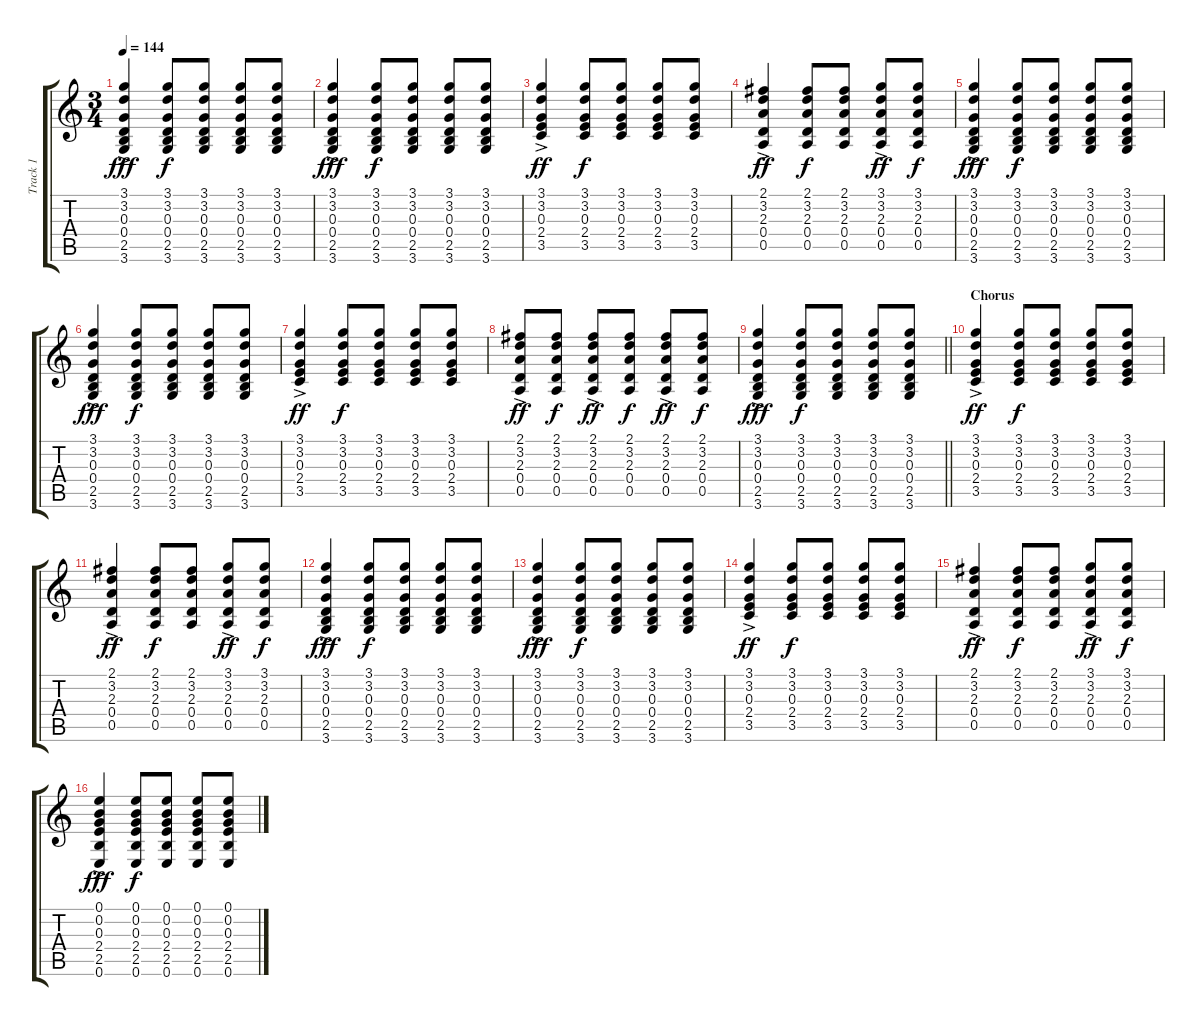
\track ("Track 1" "Track 1") {instrument acousticguitarsteel}
\staff {score tabs}
\tuning (E4 B3 G3 D3 A2 E2) {hide}
\ts (3 4)
\tempo 144
\clef g2
\ks c
(3.1{ac} 3.2{ac} 0.3{ac} 0.4{ac} 2.5{ac} 3.6{ac}).4{dy fff} (3.1 3.2 0.3 0.4 2.5 3.6).8{dy f} (3.1 3.2 0.3 0.4 2.5 3.6).8 (3.1 3.2 0.3 0.4 2.5 3.6).8 (3.1 3.2 0.3 0.4 2.5 3.6).8 |
(3.1{ac} 3.2{ac} 0.3{ac} 0.4{ac} 2.5{ac} 3.6{ac}).4{dy fff} (3.1 3.2 0.3 0.4 2.5 3.6).8{dy f} (3.1 3.2 0.3 0.4 2.5 3.6).8 (3.1 3.2 0.3 0.4 2.5 3.6).8 (3.1 3.2 0.3 0.4 2.5 3.6).8 |
(3.1{ac} 3.2{ac} 0.3{ac} 2.4{ac} 3.5{ac}).4{dy ff} (3.1 3.2 0.3 2.4 3.5).8{dy f} (3.1 3.2 0.3 2.4 3.5).8 (3.1 3.2 0.3 2.4 3.5).8 (3.1 3.2 0.3 2.4 3.5).8 |
(2.1{ac} 3.2{ac} 2.3{ac} 0.4{ac} 0.5{ac}).4{dy ff} (2.1 3.2 2.3 0.4 0.5).8{dy f} (2.1 3.2 2.3 0.4 0.5).8 (3.1{ac} 3.2{ac} 2.3{ac} 0.4{ac} 0.5{ac}).8{dy ff} (3.1 3.2 2.3 0.4 0.5).8{dy f} |
(3.1{ac} 3.2{ac} 0.3{ac} 0.4{ac} 2.5{ac} 3.6{ac}).4{dy fff} (3.1 3.2 0.3 0.4 2.5 3.6).8{dy f} (3.1 3.2 0.3 0.4 2.5 3.6).8 (3.1 3.2 0.3 0.4 2.5 3.6).8 (3.1 3.2 0.3 0.4 2.5 3.6).8 |
(3.1{ac} 3.2{ac} 0.3{ac} 0.4{ac} 2.5{ac} 3.6{ac}).4{dy fff} (3.1 3.2 0.3 0.4 2.5 3.6).8{dy f} (3.1 3.2 0.3 0.4 2.5 3.6).8 (3.1 3.2 0.3 0.4 2.5 3.6).8 (3.1 3.2 0.3 0.4 2.5 3.6).8 |
(3.1{ac} 3.2{ac} 0.3{ac} 2.4{ac} 3.5{ac}).4{dy ff} (3.1 3.2 0.3 2.4 3.5).8{dy f} (3.1 3.2 0.3 2.4 3.5).8 (3.1 3.2 0.3 2.4 3.5).8 (3.1 3.2 0.3 2.4 3.5).8 |
(2.1{ac} 3.2{ac} 2.3{ac} 0.4{ac} 0.5{ac}).8{dy ff} (2.1 3.2 2.3 0.4 0.5).8{dy f} (2.1{ac} 3.2{ac} 2.3{ac} 0.4{ac} 0.5{ac}).8{dy ff} (2.1 3.2 2.3 0.4 0.5).8{dy f} (2.1{ac} 3.2{ac} 2.3{ac} 0.4{ac} 0.5{ac}).8{dy ff} (2.1 3.2 2.3 0.4 0.5).8{dy f} |
\barLineRight lightlight
(3.1{ac} 3.2{ac} 0.3{ac} 0.4{ac} 2.5{ac} 3.6{ac}).4{dy fff} (3.1 3.2 0.3 0.4 2.5 3.6).8{dy f} (3.1 3.2 0.3 0.4 2.5 3.6).8 (3.1 3.2 0.3 0.4 2.5 3.6).8 (3.1 3.2 0.3 0.4 2.5 3.6).8 |
\section ("" "Chorus")
(3.1{ac} 3.2{ac} 0.3{ac} 2.4{ac} 3.5{ac}).4{dy ff} (3.1 3.2 0.3 2.4 3.5).8{dy f} (3.1 3.2 0.3 2.4 3.5).8 (3.1 3.2 0.3 2.4 3.5).8 (3.1 3.2 0.3 2.4 3.5).8 |
(2.1{ac} 3.2{ac} 2.3{ac} 0.4{ac} 0.5{ac}).4{dy ff} (2.1 3.2 2.3 0.4 0.5).8{dy f} (2.1 3.2 2.3 0.4 0.5).8 (3.1{ac} 3.2{ac} 2.3{ac} 0.4{ac} 0.5{ac}).8{dy ff} (3.1 3.2 2.3 0.4 0.5).8{dy f} |
(3.1{ac} 3.2{ac} 0.3{ac} 0.4{ac} 2.5{ac} 3.6{ac}).4{dy fff} (3.1 3.2 0.3 0.4 2.5 3.6).8{dy f} (3.1 3.2 0.3 0.4 2.5 3.6).8 (3.1 3.2 0.3 0.4 2.5 3.6).8 (3.1 3.2 0.3 0.4 2.5 3.6).8 |
(3.1{ac} 3.2{ac} 0.3{ac} 0.4{ac} 2.5{ac} 3.6{ac}).4{dy fff} (3.1 3.2 0.3 0.4 2.5 3.6).8{dy f} (3.1 3.2 0.3 0.4 2.5 3.6).8 (3.1 3.2 0.3 0.4 2.5 3.6).8 (3.1 3.2 0.3 0.4 2.5 3.6).8 |
(3.1{ac} 3.2{ac} 0.3{ac} 2.4{ac} 3.5{ac}).4{dy ff} (3.1 3.2 0.3 2.4 3.5).8{dy f} (3.1 3.2 0.3 2.4 3.5).8 (3.1 3.2 0.3 2.4 3.5).8 (3.1 3.2 0.3 2.4 3.5).8 |
(2.1{ac} 3.2{ac} 2.3{ac} 0.4{ac} 0.5{ac}).4{dy ff} (2.1 3.2 2.3 0.4 0.5).8{dy f} (2.1 3.2 2.3 0.4 0.5).8 (3.1{ac} 3.2{ac} 2.3{ac} 0.4{ac} 0.5{ac}).8{dy ff} (3.1 3.2 2.3 0.4 0.5).8{dy f} |
(0.1{ac} 0.2{ac} 0.3{ac} 2.4{ac} 2.5{ac} 0.6{ac}).4{dy fff} (0.1 0.2 0.3 2.4 2.5 0.6).8{dy f} (0.1 0.2 0.3 2.4 2.5 0.6).8 (0.1 0.2 0.3 2.4 2.5 0.6).8 (0.1 0.2 0.3 2.4 2.5 0.6).8
